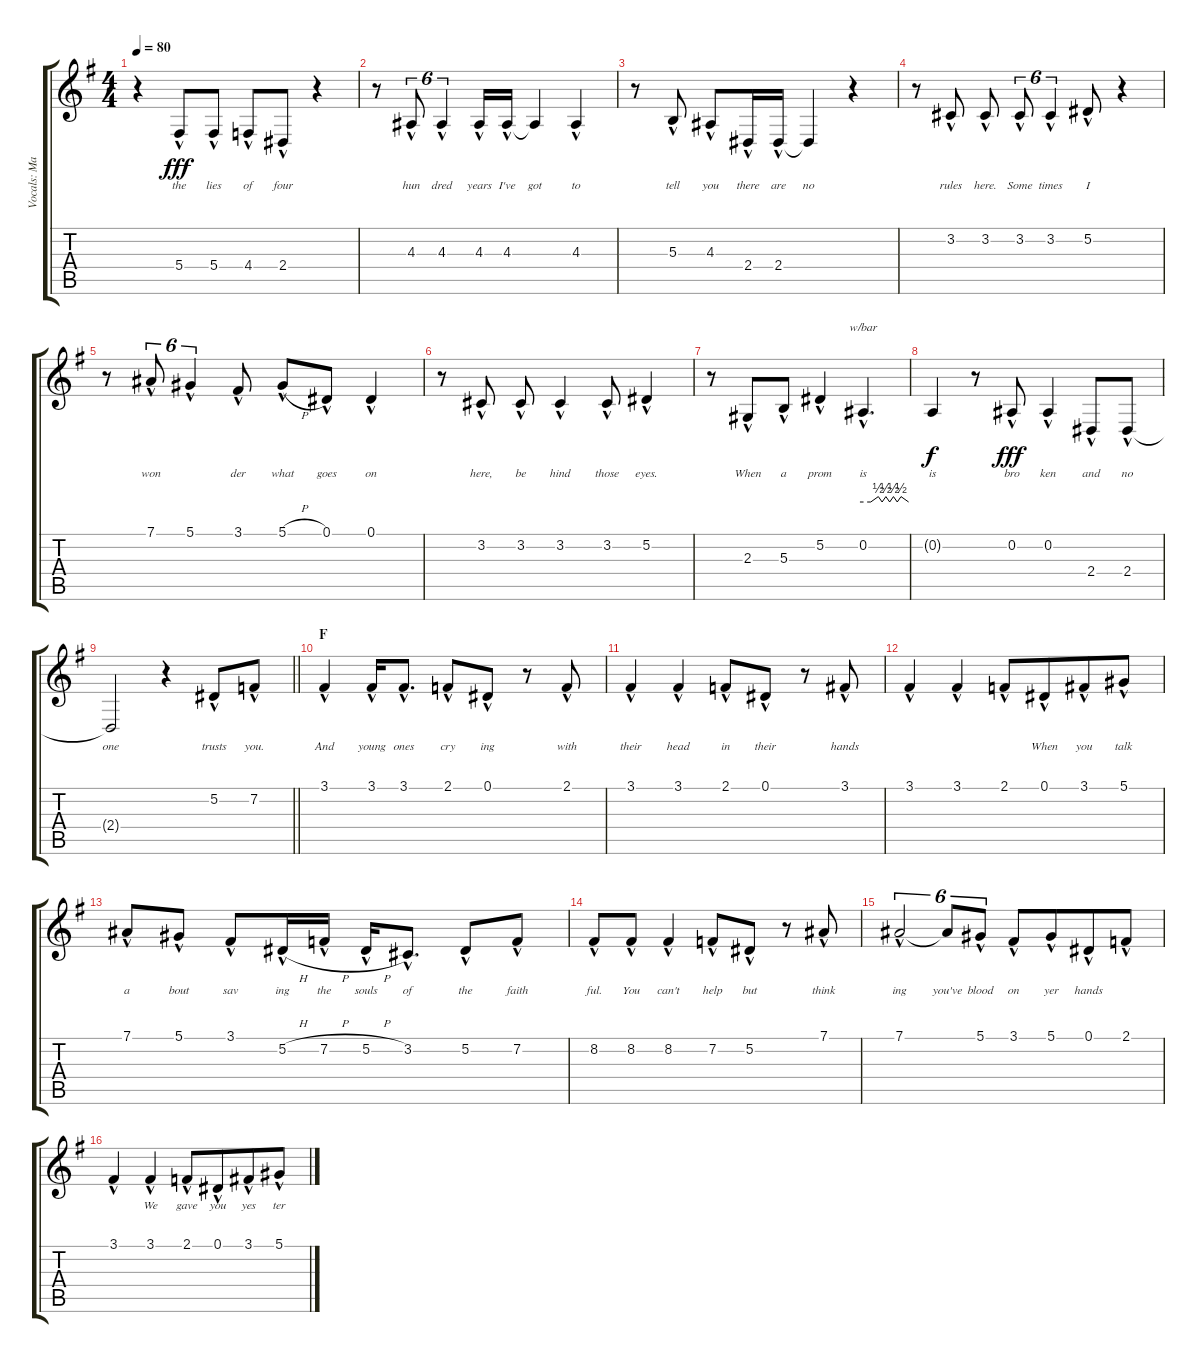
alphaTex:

\track ("Vocals: Martin" "Vocals: Ma") {instrument lead2sawtooth}
\staff {score tabs}
\tuning (Eb4 Bb3 Gb3 Db3 Ab2 Eb2) {hide}
\ts (4 4)
\tempo 80
\clef g2
\ks g
r.4{dy fff} 5.4{hac}.8{lyrics (0 "the") lyrics (1 "") lyrics (2 "") lyrics (3 "") lyrics (4 "")} 5.4{hac}.8{lyrics (0 "lies") lyrics (1 "") lyrics (2 "") lyrics (3 "") lyrics (4 "")} 4.4{hac}.8{lyrics (0 "of") lyrics (1 "") lyrics (2 "") lyrics (3 "") lyrics (4 "")} 2.4{hac}.8{lyrics (0 "four") lyrics (1 "") lyrics (2 "") lyrics (3 "") lyrics (4 "")} r.4 |
r.8 4.3{hac}.8{tu (6 4) lyrics (0 "hun") lyrics (1 "") lyrics (2 "") lyrics (3 "") lyrics (4 "")} 4.3{hac}.4{tu (6 4) lyrics (0 "dred") lyrics (1 "") lyrics (2 "") lyrics (3 "") lyrics (4 "")} 4.3{hac}.16{lyrics (0 "years") lyrics (1 "") lyrics (2 "") lyrics (3 "") lyrics (4 "")} 4.3{hac}.16{lyrics (0 "I've") lyrics (1 "") lyrics (2 "") lyrics (3 "") lyrics (4 "")} 4.3{t}.4{lyrics (0 "got") lyrics (1 "") lyrics (2 "") lyrics (3 "") lyrics (4 "")} 4.3{hac}.4{lyrics (0 "to") lyrics (1 "") lyrics (2 "") lyrics (3 "") lyrics (4 "")} |
r.8 5.3{hac}.8{lyrics (0 "tell") lyrics (1 "") lyrics (2 "") lyrics (3 "") lyrics (4 "")} 4.3{hac}.8{lyrics (0 "you") lyrics (1 "") lyrics (2 "") lyrics (3 "") lyrics (4 "")} 2.4{hac}.16{lyrics (0 "there") lyrics (1 "") lyrics (2 "") lyrics (3 "") lyrics (4 "")} 2.4{hac}.16{lyrics (0 "are") lyrics (1 "") lyrics (2 "") lyrics (3 "") lyrics (4 "")} 2.4{t}.4{lyrics (0 "no") lyrics (1 "") lyrics (2 "") lyrics (3 "") lyrics (4 "")} r.4 |
r.8 3.2{hac}.8{lyrics (0 "rules") lyrics (1 "") lyrics (2 "") lyrics (3 "") lyrics (4 "")} 3.2{hac}.8{lyrics (0 "here.") lyrics (1 "") lyrics (2 "") lyrics (3 "") lyrics (4 "")} 3.2{hac}.8{tu (6 4) lyrics (0 "Some") lyrics (1 "") lyrics (2 "") lyrics (3 "") lyrics (4 "")} 3.2{hac}.4{tu (6 4) lyrics (0 "times") lyrics (1 "") lyrics (2 "") lyrics (3 "") lyrics (4 "")} 5.2{hac}.8{lyrics (0 "I") lyrics (1 "") lyrics (2 "") lyrics (3 "") lyrics (4 "")} r.4 |
r.8 7.1{hac}.8{tu (6 4) lyrics (0 "won") lyrics (1 "") lyrics (2 "") lyrics (3 "") lyrics (4 "")} 5.1{hac}.4{tu (6 4) lyrics (0 "") lyrics (1 "") lyrics (2 "") lyrics (3 "") lyrics (4 "")} 3.1{hac}.8{lyrics (0 "der") lyrics (1 "") lyrics (2 "") lyrics (3 "") lyrics (4 "")} 5.1{h hac}.8{lyrics (0 "what") lyrics (1 "") lyrics (2 "") lyrics (3 "") lyrics (4 "")} 0.1{hac}.8{lyrics (0 "goes") lyrics (1 "") lyrics (2 "") lyrics (3 "") lyrics (4 "")} 0.1{hac}.4{lyrics (0 "on") lyrics (1 "") lyrics (2 "") lyrics (3 "") lyrics (4 "")} |
r.8 3.2{hac}.8{lyrics (0 "here,") lyrics (1 "") lyrics (2 "") lyrics (3 "") lyrics (4 "")} 3.2{hac}.8{lyrics (0 "be") lyrics (1 "") lyrics (2 "") lyrics (3 "") lyrics (4 "")} 3.2{hac}.4{lyrics (0 "hind") lyrics (1 "") lyrics (2 "") lyrics (3 "") lyrics (4 "")} 3.2{hac}.8{lyrics (0 "those") lyrics (1 "") lyrics (2 "") lyrics (3 "") lyrics (4 "")} 5.2{hac}.4{lyrics (0 "eyes.") lyrics (1 "") lyrics (2 "") lyrics (3 "") lyrics (4 "")} |
r.8 2.3{hac}.8{lyrics (0 "When") lyrics (1 "") lyrics (2 "") lyrics (3 "") lyrics (4 "") beam merge} 5.3{hac}.8{lyrics (0 "a") lyrics (1 "") lyrics (2 "") lyrics (3 "") lyrics (4 "")} 5.2{hac}.4{lyrics (0 "prom") lyrics (1 "") lyrics (2 "") lyrics (3 "") lyrics (4 "")} 0.2{hac}.4{d tbe (custom default 0 0 10 0 20 2 25 0 30 2 35 0 40 2 45 0 50 2 60 0) lyrics (0 "is") lyrics (1 "") lyrics (2 "") lyrics (3 "") lyrics (4 "")} |
0.2{t}.4{lyrics (0 "is") lyrics (1 "") lyrics (2 "") lyrics (3 "") lyrics (4 "") dy f} r.8 0.2{hac}.8{lyrics (0 "bro") lyrics (1 "") lyrics (2 "") lyrics (3 "") lyrics (4 "") dy fff} 0.2{hac}.4{lyrics (0 "ken") lyrics (1 "") lyrics (2 "") lyrics (3 "") lyrics (4 "")} 2.4{hac}.8{lyrics (0 "and") lyrics (1 "") lyrics (2 "") lyrics (3 "") lyrics (4 "")} 2.4{hac}.8{lyrics (0 "no") lyrics (1 "") lyrics (2 "") lyrics (3 "") lyrics (4 "")} |
\barLineRight lightlight
2.4{t}.2{lyrics (0 "one") lyrics (1 "") lyrics (2 "") lyrics (3 "") lyrics (4 "")} r.4 5.2{hac}.8{lyrics (0 "trusts") lyrics (1 "") lyrics (2 "") lyrics (3 "") lyrics (4 "")} 7.2{hac}.8{lyrics (0 "you.") lyrics (1 "") lyrics (2 "") lyrics (3 "") lyrics (4 "")} |
\section ("" "F")
3.1{hac}.4{lyrics (0 "And") lyrics (1 "") lyrics (2 "") lyrics (3 "") lyrics (4 "")} 3.1{hac}.16{lyrics (0 "young") lyrics (1 "") lyrics (2 "") lyrics (3 "") lyrics (4 "")} 3.1{hac}.8{d lyrics (0 "ones") lyrics (1 "") lyrics (2 "") lyrics (3 "") lyrics (4 "")} 2.1{hac}.8{lyrics (0 "cry") lyrics (1 "") lyrics (2 "") lyrics (3 "") lyrics (4 "")} 0.1{hac}.8{lyrics (0 "ing") lyrics (1 "") lyrics (2 "") lyrics (3 "") lyrics (4 "")} r.8 2.1{hac}.8{lyrics (0 "with") lyrics (1 "") lyrics (2 "") lyrics (3 "") lyrics (4 "")} |
3.1{hac}.4{lyrics (0 "their") lyrics (1 "") lyrics (2 "") lyrics (3 "") lyrics (4 "")} 3.1{hac}.4{lyrics (0 "head") lyrics (1 "") lyrics (2 "") lyrics (3 "") lyrics (4 "")} 2.1{hac}.8{lyrics (0 "in") lyrics (1 "") lyrics (2 "") lyrics (3 "") lyrics (4 "")} 0.1{hac}.8{lyrics (0 "their") lyrics (1 "") lyrics (2 "") lyrics (3 "") lyrics (4 "")} r.8 3.1{hac}.8{lyrics (0 "hands") lyrics (1 "") lyrics (2 "") lyrics (3 "") lyrics (4 "")} |
3.1{hac}.4{lyrics (0 "") lyrics (1 "") lyrics (2 "") lyrics (3 "") lyrics (4 "")} 3.1{hac}.4{lyrics (0 "") lyrics (1 "") lyrics (2 "") lyrics (3 "") lyrics (4 "")} 2.1{hac}.8{lyrics (0 "") lyrics (1 "") lyrics (2 "") lyrics (3 "") lyrics (4 "")} 0.1{hac}.8{lyrics (0 "When") lyrics (1 "") lyrics (2 "") lyrics (3 "") lyrics (4 "") beam merge} 3.1{hac}.8{lyrics (0 "you") lyrics (1 "") lyrics (2 "") lyrics (3 "") lyrics (4 "")} 5.1{hac}.8{lyrics (0 "talk") lyrics (1 "") lyrics (2 "") lyrics (3 "") lyrics (4 "")} |
7.1{hac}.8{lyrics (0 "a") lyrics (1 "") lyrics (2 "") lyrics (3 "") lyrics (4 "")} 5.1{hac}.8{lyrics (0 "bout") lyrics (1 "") lyrics (2 "") lyrics (3 "") lyrics (4 "")} 3.1{hac}.8{lyrics (0 "sav") lyrics (1 "") lyrics (2 "") lyrics (3 "") lyrics (4 "")} 5.2{h hac}.16{lyrics (0 "ing") lyrics (1 "") lyrics (2 "") lyrics (3 "") lyrics (4 "")} 7.2{h hac}.16{lyrics (0 "the") lyrics (1 "") lyrics (2 "") lyrics (3 "") lyrics (4 "")} 5.2{h hac}.16{lyrics (0 "souls") lyrics (1 "") lyrics (2 "") lyrics (3 "") lyrics (4 "")} 3.2{hac}.8{d lyrics (0 "of") lyrics (1 "") lyrics (2 "") lyrics (3 "") lyrics (4 "")} 5.2{hac}.8{lyrics (0 "the") lyrics (1 "") lyrics (2 "") lyrics (3 "") lyrics (4 "")} 7.2{hac}.8{lyrics (0 "faith") lyrics (1 "") lyrics (2 "") lyrics (3 "") lyrics (4 "")} |
8.2{hac}.8{lyrics (0 "ful.") lyrics (1 "") lyrics (2 "") lyrics (3 "") lyrics (4 "")} 8.2{hac}.8{lyrics (0 "You") lyrics (1 "") lyrics (2 "") lyrics (3 "") lyrics (4 "")} 8.2{hac}.4{lyrics (0 "can't") lyrics (1 "") lyrics (2 "") lyrics (3 "") lyrics (4 "")} 7.2{hac}.8{lyrics (0 "help") lyrics (1 "") lyrics (2 "") lyrics (3 "") lyrics (4 "")} 5.2{hac}.8{lyrics (0 "but") lyrics (1 "") lyrics (2 "") lyrics (3 "") lyrics (4 "")} r.8 7.1{hac}.8{lyrics (0 "think") lyrics (1 "") lyrics (2 "") lyrics (3 "") lyrics (4 "")} |
7.1{hac}.2{tu (6 4) lyrics (0 "ing") lyrics (1 "") lyrics (2 "") lyrics (3 "") lyrics (4 "")} 7.1{t}.8{tu (6 4) lyrics (0 "you've") lyrics (1 "") lyrics (2 "") lyrics (3 "") lyrics (4 "")} 5.1{hac}.8{tu (6 4) lyrics (0 "blood") lyrics (1 "") lyrics (2 "") lyrics (3 "") lyrics (4 "")} 3.1{hac}.8{lyrics (0 "on") lyrics (1 "") lyrics (2 "") lyrics (3 "") lyrics (4 "")} 5.1{hac}.8{lyrics (0 "yer") lyrics (1 "") lyrics (2 "") lyrics (3 "") lyrics (4 "") beam merge} 0.1{hac}.8{lyrics (0 "hands") lyrics (1 "") lyrics (2 "") lyrics (3 "") lyrics (4 "")} 2.1{hac}.8{lyrics (0 "") lyrics (1 "") lyrics (2 "") lyrics (3 "") lyrics (4 "")} |
3.1{hac}.4{lyrics (0 "") lyrics (1 "") lyrics (2 "") lyrics (3 "") lyrics (4 "")} 3.1{hac}.4{lyrics (0 "We") lyrics (1 "") lyrics (2 "") lyrics (3 "") lyrics (4 "")} 2.1{hac}.8{lyrics (0 "gave") lyrics (1 "") lyrics (2 "") lyrics (3 "") lyrics (4 "")} 0.1{hac}.8{lyrics (0 "you") lyrics (1 "") lyrics (2 "") lyrics (3 "") lyrics (4 "") beam merge} 3.1{hac}.8{lyrics (0 "yes") lyrics (1 "") lyrics (2 "") lyrics (3 "") lyrics (4 "")} 5.1{hac}.8{lyrics (0 "ter") lyrics (1 "") lyrics (2 "") lyrics (3 "") lyrics (4 "")}
